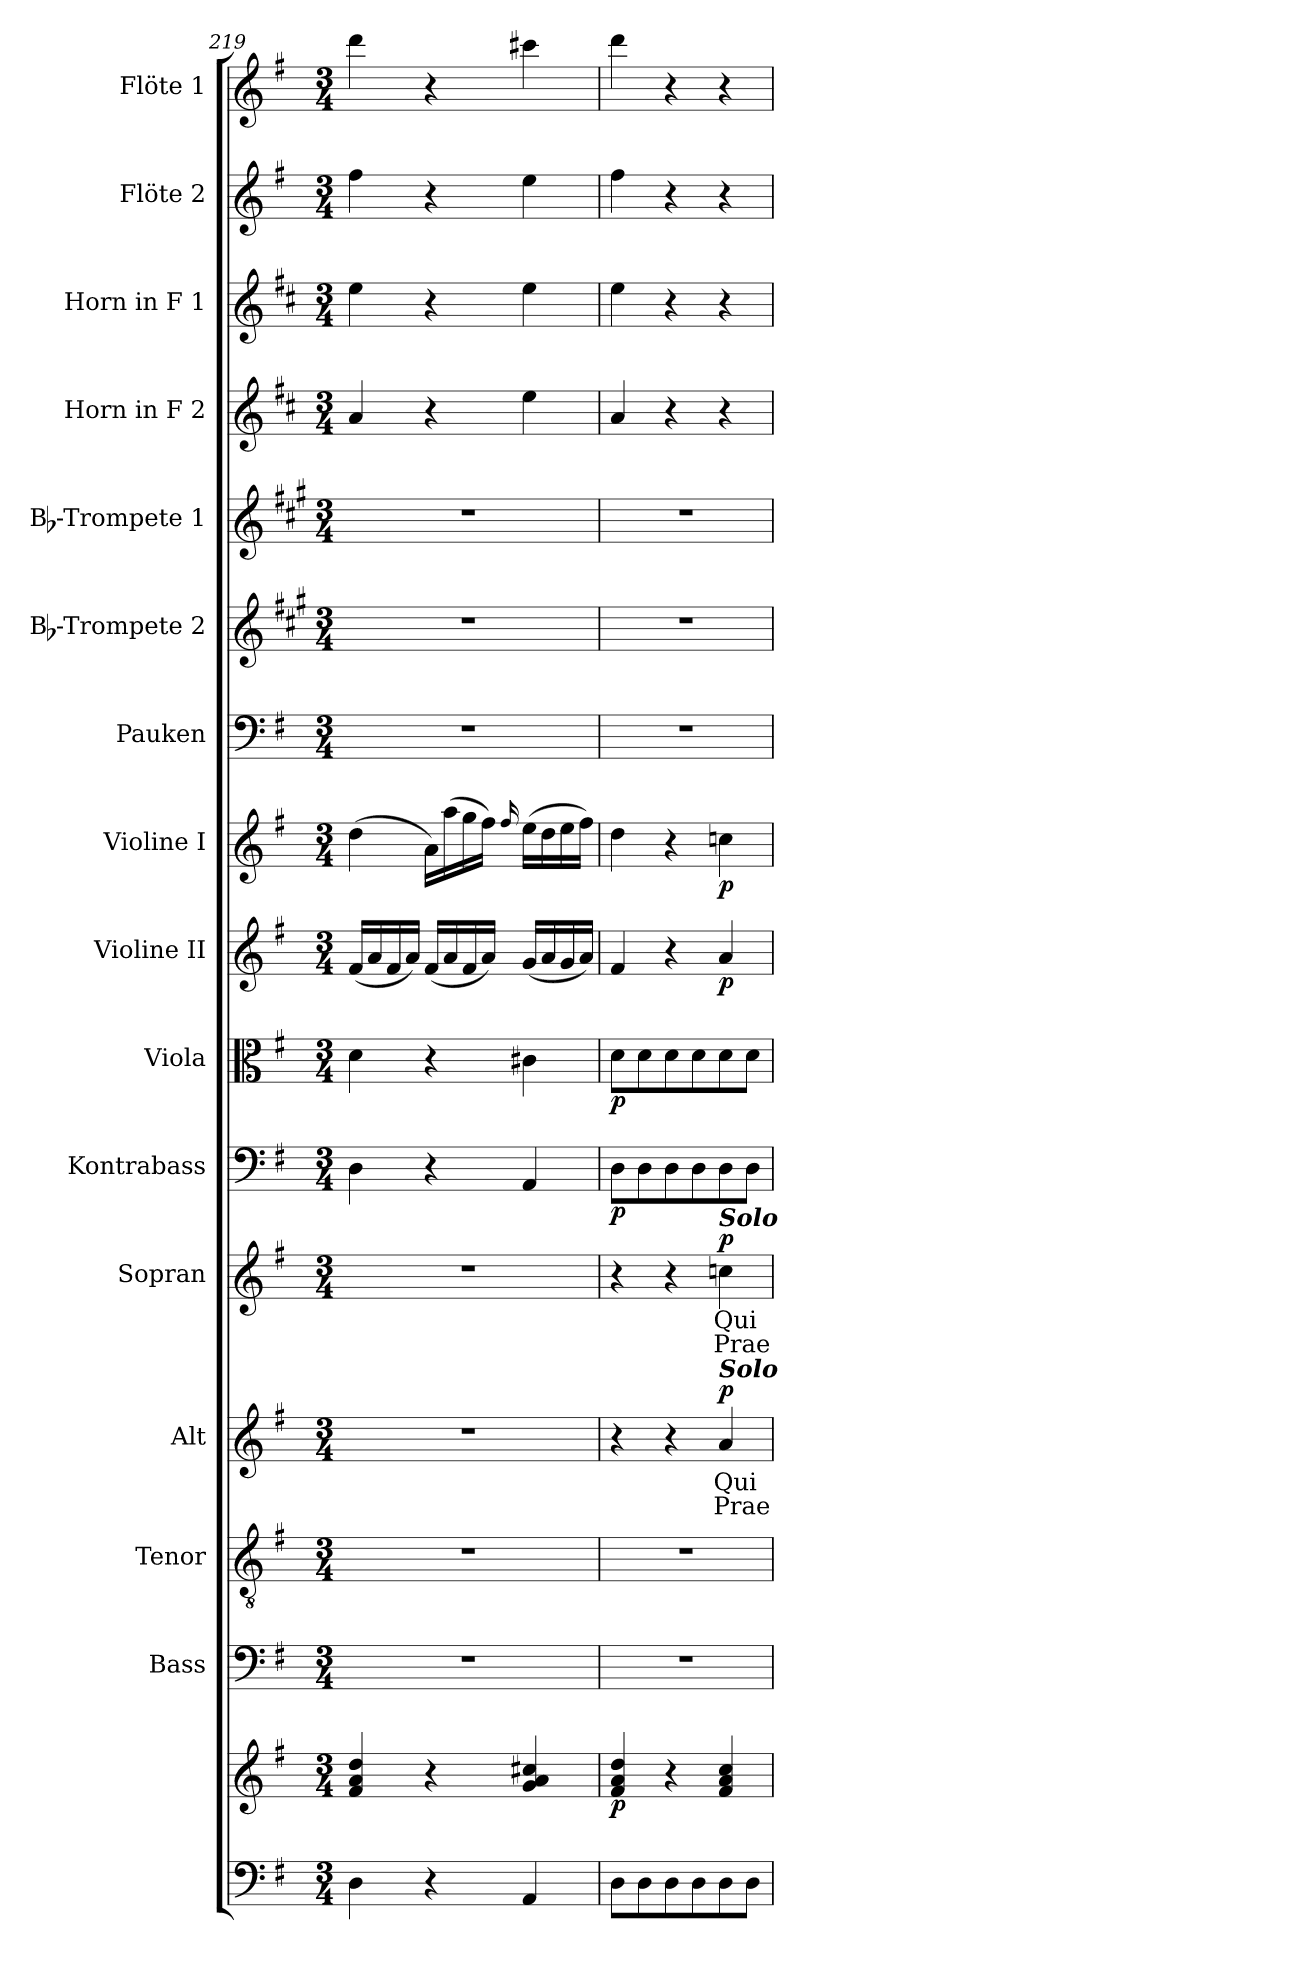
**kern	**kern	**dynam	**kern	**kern	**kern	**text	**text	**dynam	**kern	**text	**text	**dynam	**kern	**dynam	**kern	**dynam	**kern	**dynam	**kern	**dynam	**kern	**kern	**kern	**kern	**kern	**kern	**kern
*part16	*part16	*part16	*part15	*part14	*part13	*part13	*part13	*part13	*part12	*part12	*part12	*part12	*part11	*part11	*part10	*part10	*part9	*part9	*part8	*part8	*part7	*part6	*part5	*part4	*part3	*part2	*part1
*staff17	*staff16	*staff16/17	*staff15	*staff14	*staff13	*staff13	*staff13	*staff13	*staff12	*staff12	*staff12	*staff12	*staff11	*staff11	*staff10	*staff10	*staff9	*staff9	*staff8	*staff8	*staff7	*staff6	*staff5	*staff4	*staff3	*staff2	*staff1
*	*	*	*I"Bass	*I"Tenor	*I"Alt	*	*	*	*I"Sopran	*	*	*	*I"Kontrabass	*	*I"Viola	*	*I"Violine II	*	*I"Violine I	*	*I"Pauken	*I"Bb-Trompete 2	*I"Bb-Trompete 1	*I"Horn in F 2	*I"Horn in F 1	*I"Flöte 2	*I"Flöte 1
*	*	*	*I'B.	*I'T.	*I'A.	*	*	*	*I'S.	*	*	*	*I'Kb.	*	*I'Vla.	*	*I'Vl. II	*	*I'Vl. I	*	*I'Pk.	*I'Bb Trp. 2	*I'Bb Trp. 1	*	*	*I'Fl. 2	*I'Fl. 1
*clefF4	*clefG2	*	*clefF4	*clefGv2	*clefG2	*	*	*	*clefG2	*	*	*	*clefF4	*	*clefC3	*	*clefG2	*	*clefG2	*	*clefF4	*clefG2	*clefG2	*clefG2	*clefG2	*clefG2	*clefG2
*	*	*	*	*	*	*	*	*	*	*	*	*	*ITrd7c12	*	*	*	*	*	*	*	*	*ITrd1c2	*ITrd1c2	*ITrd4c7	*ITrd4c7	*	*
*k[f#]	*k[f#]	*	*k[f#]	*k[f#]	*k[f#]	*	*	*	*k[f#]	*	*	*	*k[f#]	*	*k[f#]	*	*k[f#]	*	*k[f#]	*	*k[f#]	*k[f#]	*k[f#]	*k[f#]	*k[f#]	*k[f#]	*k[f#]
*G:	*G:	*	*G:	*G:	*G:	*	*	*	*G:	*	*	*	*G:	*	*G:	*	*G:	*	*G:	*	*G:	*G:	*G:	*G:	*G:	*G:	*G:
*M3/4	*M3/4	*	*M3/4	*M3/4	*M3/4	*	*	*	*M3/4	*	*	*	*M3/4	*	*M3/4	*	*M3/4	*	*M3/4	*	*M3/4	*M3/4	*M3/4	*M3/4	*M3/4	*M3/4	*M3/4
=219	=219	=219	=219	=219	=219	=219	=219	=219	=219	=219	=219	=219	=219	=219	=219	=219	=219	=219	=219	=219	=219	=219	=219	=219	=219	=219	=219
4D\	4f#/ 4a/ 4dd/	.	2.r	2.r	2.r	.	.	.	2.r	.	.	.	4DD\	.	4d\	.	(<16f#/LL	.	(>4dd\	.	2.r	2.r	2.r	4d/	4a\	4ff#\	4ddd\
.	.	.	.	.	.	.	.	.	.	.	.	.	.	.	.	.	16a/	.	.	.	.	.	.	.	.	.	.
.	.	.	.	.	.	.	.	.	.	.	.	.	.	.	.	.	16f#/	.	.	.	.	.	.	.	.	.	.
.	.	.	.	.	.	.	.	.	.	.	.	.	.	.	.	.	16a/JJ)	.	.	.	.	.	.	.	.	.	.
4r	4r	.	.	.	.	.	.	.	.	.	.	.	4r	.	4r	.	(<16f#/LL	.	16a\LL)	.	.	.	.	4r	4r	4r	4r
.	.	.	.	.	.	.	.	.	.	.	.	.	.	.	.	.	16a/	.	(>16aa\	.	.	.	.	.	.	.	.
.	.	.	.	.	.	.	.	.	.	.	.	.	.	.	.	.	16f#/	.	16gg\	.	.	.	.	.	.	.	.
.	.	.	.	.	.	.	.	.	.	.	.	.	.	.	.	.	16a/JJ)	.	16ff#\JJ)	.	.	.	.	.	.	.	.
.	.	.	.	.	.	.	.	.	.	.	.	.	.	.	.	.	.	.	16qqff#/	.	.	.	.	.	.	.	.
4AA/	4g/ 4a/ 4cc#X/	.	.	.	.	.	.	.	.	.	.	.	4AAA/	.	4c#X\	.	(<16g/LL	.	(>16ee\LL	.	.	.	.	4a\	4a\	4ee\	4ccc#X\
.	.	.	.	.	.	.	.	.	.	.	.	.	.	.	.	.	16a/	.	16dd\	.	.	.	.	.	.	.	.
.	.	.	.	.	.	.	.	.	.	.	.	.	.	.	.	.	16g/	.	16ee\	.	.	.	.	.	.	.	.
.	.	.	.	.	.	.	.	.	.	.	.	.	.	.	.	.	16a/JJ)	.	16ff#\JJ)	.	.	.	.	.	.	.	.
!!LO:PB:g=z
=220	=220	=220	=220	=220	=220	=220	=220	=220	=220	=220	=220	=220	=220	=220	=220	=220	=220	=220	=220	=220	=220	=220	=220	=220	=220	=220	=220
!	!	!LO:DY:b	!	!	!	!	!	!	!	!	!	!	!	!LO:DY:b	!	!LO:DY:b	!	!	!	!	!	!	!	!	!	!	!
8D\L	4f#/ 4a/ 4dd/	p	2.r	2.r	4r	.	.	.	4r	.	.	.	8DD\L	p	8d\L	p	4f#/	.	4dd\	.	2.r	2.r	2.r	4d/	4a\	4ff#\	4ddd\
8D\	.	.	.	.	.	.	.	.	.	.	.	.	8DD\	.	8d\	.	.	.	.	.	.	.	.	.	.	.	.
8D\	4r	.	.	.	4r	.	.	.	4r	.	.	.	8DD\	.	8d\	.	4r	.	4r	.	.	.	.	4r	4r	4r	4r
8D\	.	.	.	.	.	.	.	.	.	.	.	.	8DD\	.	8d\	.	.	.	.	.	.	.	.	.	.	.	.
!	!	!	!	!	!	!	!	!	!LO:TX:a:Bi:t=Solo	!	!	!	!	!	!	!	!	!	!	!	!	!	!	!	!	!	!
!	!	!	!	!	!LO:TX:a:Bi:t=Solo	!	!	!	!	!	!	!	!	!	!	!	!	!	!	!	!	!	!	!	!	!	!
!	!	!	!	!	!	!LO:LY:b	!LO:LY:b	!LO:DY:a	!	!LO:LY:b	!LO:LY:b	!LO:DY:a	!	!	!	!	!	!LO:DY:b	!	!LO:DY:b	!	!	!	!	!	!	!
8D\	4f#/ 4a/ 4cc/	.	.	.	4a/	Qui	Prae-	p	4ccn\	Qui	Prae-	p	8DD\	.	8d\	.	4a/	p	4ccn\	p	.	.	.	4r	4r	4r	4r
8D\J	.	.	.	.	.	.	.	.	.	.	.	.	8DD\J	.	8d\J	.	.	.	.	.	.	.	.	.	.	.	.
=	=	=	=	=	=	=	=	=	=	=	=	=	=	=	=	=	=	=	=	=	=	=	=	=	=	=	=
*-	*-	*-	*-	*-	*-	*-	*-	*-	*-	*-	*-	*-	*-	*-	*-	*-	*-	*-	*-	*-	*-	*-	*-	*-	*-	*-	*-
